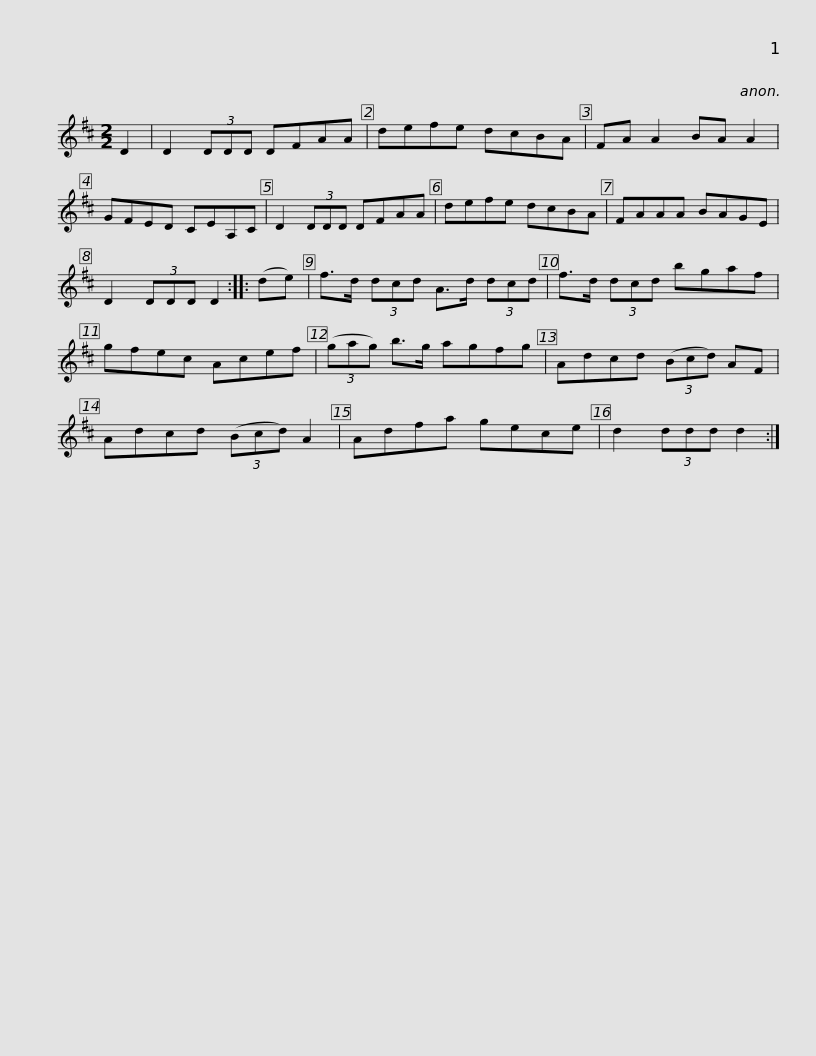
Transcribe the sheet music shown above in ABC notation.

X:1
L:1/8
M:2/2
I:linebreak $
K:D
V:1 treble
V:1
 D2 | D2 (3DDD DFAA | defe dcBA | FA A2 BA A2 | GFED CEA,C | %5
 D2 (3DDD DFAA |$ defe dcBA | FAAA BAGE | D2 (3DDD D2 :: (de) | %10
 f>d (3dcd A>d (3dcd | f>d (3dcd bgaf |$ gfec Acef | (3(gag) b>g agfg | Adcd (3(Bcd) AF | %15
 Adcd (3(Bcd) A2 | Adfa gece |$ d2 (3ddd d2 :| %18
